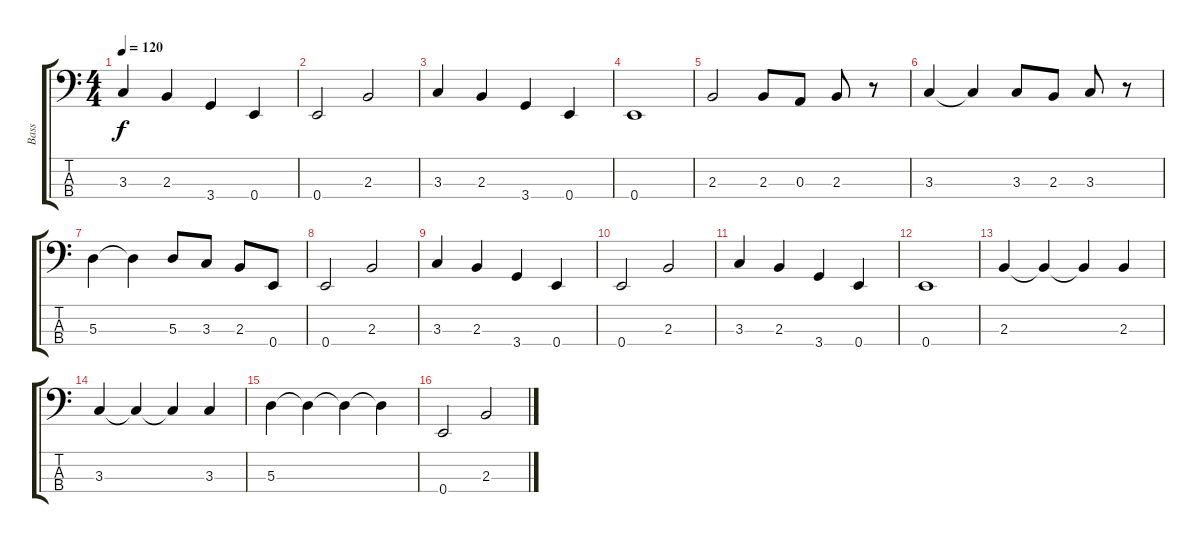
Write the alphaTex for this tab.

\track ("Bass" "Bass") {instrument electricbassfinger}
\staff {score tabs}
\tuning (G2 D2 A1 E1) {hide}
\ts (4 4)
\tempo 120
\clef f4
\ks c
3.3.4{dy f} 2.3.4 3.4.4 0.4.4 |
0.4.2 2.3.2 |
3.3.4 2.3.4 3.4.4 0.4.4 |
0.4.1 |
2.3.2 2.3.8 0.3.8 2.3.8 r.8 |
3.3.4 3.3{t}.4 3.3.8 2.3.8 3.3.8 r.8 |
5.3.4 5.3{t}.4 5.3.8 3.3.8 2.3.8 0.4.8 |
0.4.2 2.3.2 |
3.3.4 2.3.4 3.4.4 0.4.4 |
0.4.2 2.3.2 |
3.3.4 2.3.4 3.4.4 0.4.4 |
0.4.1 |
2.3.4 2.3{t}.4 2.3{t}.4 2.3.4 |
3.3.4 3.3{t}.4 3.3{t}.4 3.3.4 |
5.3.4 5.3{t}.4 5.3{t}.4 5.3{t}.4 |
0.4.2 2.3.2
